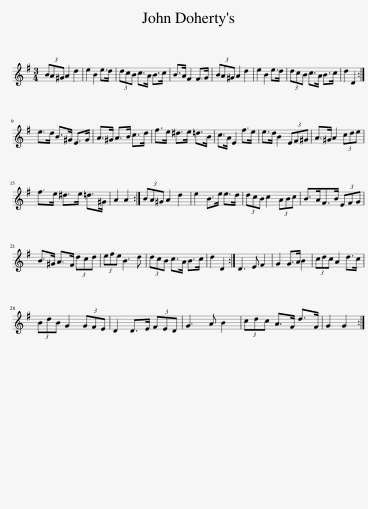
X:1
L:1/8
M:3/4
I:linebreak $
K:G
V:1 treble
V:1
 (3BA^G A2 d2 | e2 B2 e>d | (3dcB c>A B>c | B>A F2 F>G | (3BA^G A2 d2 | %5
 e2 B2 e>d | (3dcB c>A B>c | d2 D2 :|$ e>d B>^G E>G | A>^G A>B c>d | %10
 f>e ^d>e =d>B | c>A E2 f>e | e>d B2 (3EF^G | A>^G A2 (3cde |$ f>e ^d>e =d>^G | %15
 A2 A2 :| (3BA^G A2 d2 | e2 B>e e>d | (3dcB c2 (3ABc | B>AF>B (3EFG |$ %20
 B>^G A>F (3dcd | (3efe B3 d | (3dcB c>A B>c | d2 D2 :| D3 E F2 | %25
 G2 G>A B2 | (3cdc A2 d>c |$ (3BdB G2 (3GFE | D2 D>E (3FED | G3 A B2 | %30
 (3cdc A>F d>F | G2 G2 :| %32
